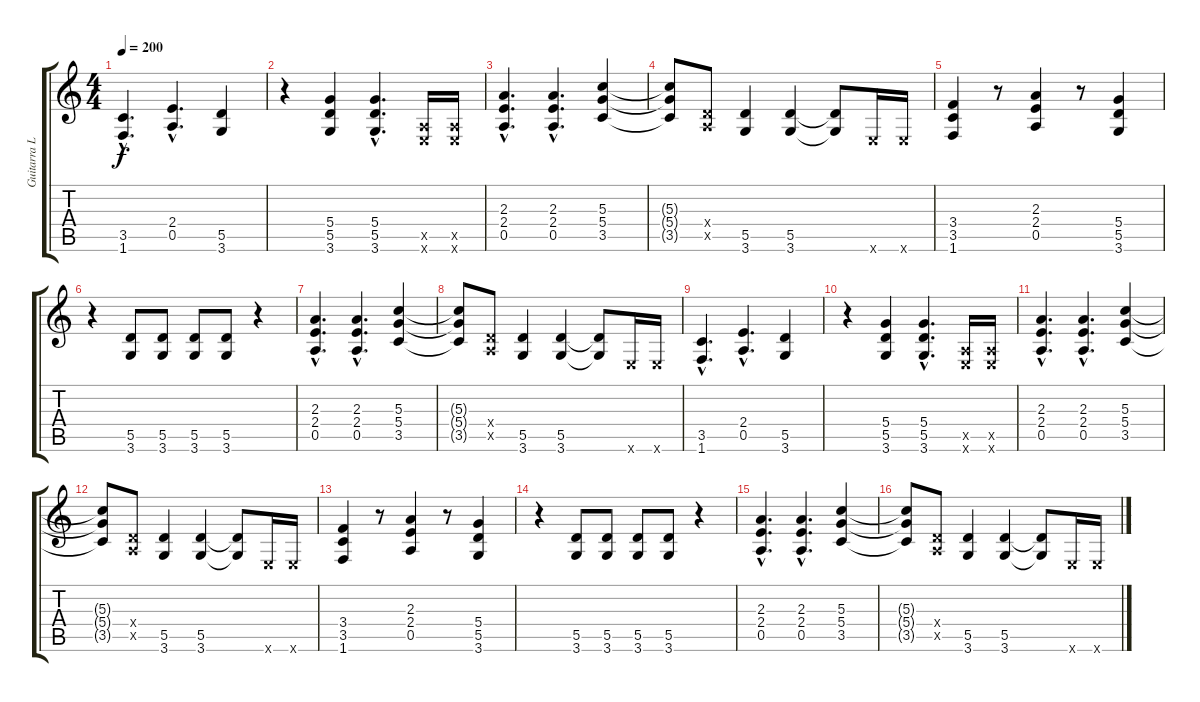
\track ("Guitarra Líder" "Guitarra L") {instrument distortionguitar}
\staff {score tabs}
\tuning (E4 B3 G3 D3 A2 E2) {hide}
\ts (4 4)
\tempo 200
\clef g2
\ks c
(3.5{hac} 1.6{hac}).4{d dy f} (2.4{hac} 0.5{hac}).4{d} (5.5 3.6).4 |
r.4 (5.4 5.5 3.6).4 (5.4{hac} 5.5{hac} 3.6{hac}).4{d} (0.5{x} 0.6{x}).16 (0.5{x} 0.6{x}).16 |
(2.3{hac} 2.4{hac} 0.5{hac}).4{d} (2.3{hac} 2.4{hac} 0.5{hac}).4{d} (5.3 5.4 3.5).4 |
(5.3{t} 5.4{t} 3.5{t}).8 (0.4{x} 0.5{x}).8 (5.5 3.6).4 (5.5 3.6).4 (5.5{t} 3.6{t}).8 0.6{x}.16 0.6{x}.16 |
(3.4 3.5 1.6).4 r.8 (2.3 2.4 0.5).4 r.8 (5.4 5.5 3.6).4 |
r.4 (5.5 3.6).8 (5.5 3.6).8 (5.5 3.6).8 (5.5 3.6).8 r.4 |
(2.3{hac} 2.4{hac} 0.5{hac}).4{d} (2.3{hac} 2.4{hac} 0.5{hac}).4{d} (5.3 5.4 3.5).4 |
(5.3{t} 5.4{t} 3.5{t}).8 (0.4{x} 0.5{x}).8 (5.5 3.6).4 (5.5 3.6).4 (5.5{t} 3.6{t}).8 0.6{x}.16 0.6{x}.16 |
(3.5{hac} 1.6{hac}).4{d} (2.4{hac} 0.5{hac}).4{d} (5.5 3.6).4 |
r.4 (5.4 5.5 3.6).4 (5.4{hac} 5.5{hac} 3.6{hac}).4{d} (0.5{x} 0.6{x}).16 (0.5{x} 0.6{x}).16 |
(2.3{hac} 2.4{hac} 0.5{hac}).4{d} (2.3{hac} 2.4{hac} 0.5{hac}).4{d} (5.3 5.4 3.5).4 |
(5.3{t} 5.4{t} 3.5{t}).8 (0.4{x} 0.5{x}).8 (5.5 3.6).4 (5.5 3.6).4 (5.5{t} 3.6{t}).8 0.6{x}.16 0.6{x}.16 |
(3.4 3.5 1.6).4 r.8 (2.3 2.4 0.5).4 r.8 (5.4 5.5 3.6).4 |
r.4 (5.5 3.6).8 (5.5 3.6).8 (5.5 3.6).8 (5.5 3.6).8 r.4 |
(2.3{hac} 2.4{hac} 0.5{hac}).4{d} (2.3{hac} 2.4{hac} 0.5{hac}).4{d} (5.3 5.4 3.5).4 |
(5.3{t} 5.4{t} 3.5{t}).8 (0.4{x} 0.5{x}).8 (5.5 3.6).4 (5.5 3.6).4 (5.5{t} 3.6{t}).8 0.6{x}.16 0.6{x}.16
